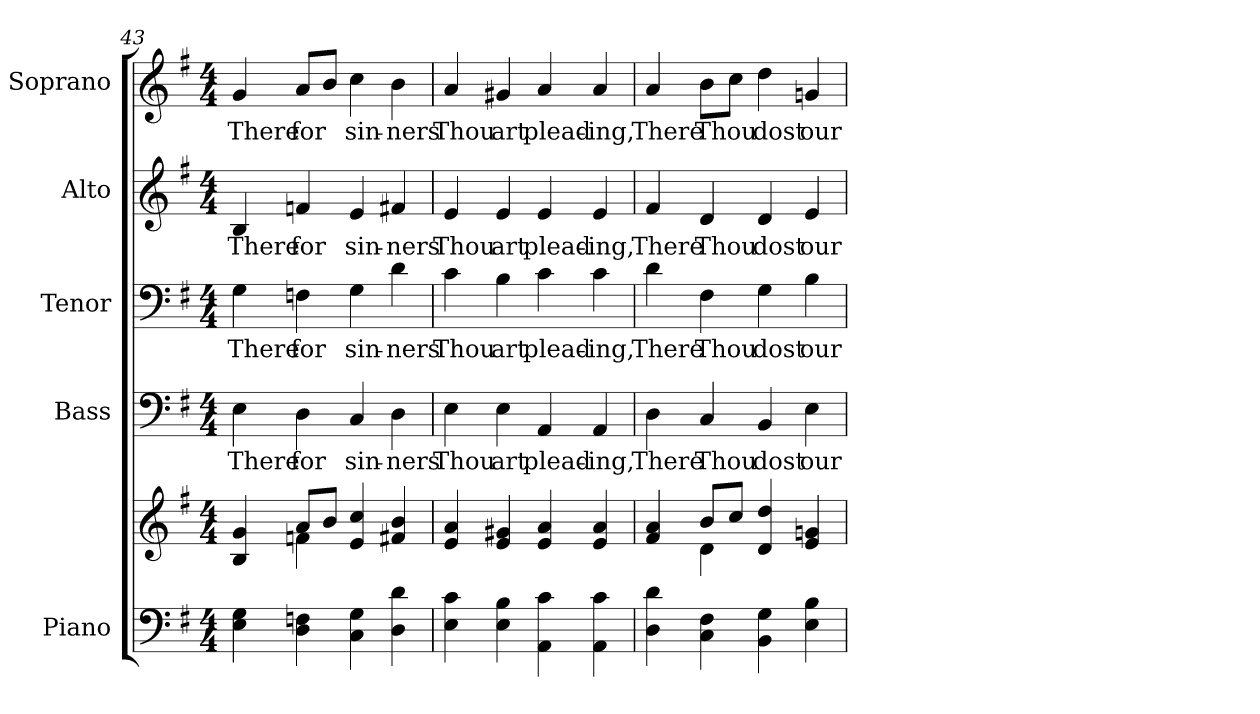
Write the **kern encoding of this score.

**kern	**kern	**kern	**text	**kern	**text	**kern	**text	**kern	**text
*part5	*part5	*part4	*part4	*part3	*part3	*part2	*part2	*part1	*part1
*staff6	*staff5	*staff4	*staff4	*staff3	*staff3	*staff2	*staff2	*staff1	*staff1
*I"Piano	*	*I"Bass	*	*I"Tenor	*	*I"Alto	*	*I"Soprano	*
*I'Pno.	*	*I'B.	*	*I'T.	*	*I'A.	*	*I'S.	*
!!LO:PB:g=z
*clefF4	*clefG2	*clefF4	*	*clefF4	*	*clefG2	*	*clefG2	*
*k[f#]	*k[f#]	*k[f#]	*	*k[f#]	*	*k[f#]	*	*k[f#]	*
*G:	*G:	*G:	*	*G:	*	*G:	*	*G:	*
*M4/4	*M4/4	*M4/4	*	*M4/4	*	*M4/4	*	*M4/4	*
=43	=43	=43	=43	=43	=43	=43	=43	=43	=43
*	*^	*	*	*	*	*	*	*	*
!	!	!	!	!LO:LY:b:color=#000000	!	!	!	!	!	!
!	!	!	!	!	!	!LO:LY:b:color=#000000	!	!	!	!
!	!	!	!	!	!	!	!	!LO:LY:b:color=#000000	!	!
!	!	!	!	!	!	!	!	!	!	!LO:LY:b:color=#000000
4Ei\ 4Gi	4Bi/ 4gi	4ryy	4Ei\	There	4Gi\	There	4Bi/	There	4gi/	There
!	!	!	!	!LO:LY:b:color=#000000	!	!	!	!	!	!
!	!	!	!	!	!	!LO:LY:b:color=#000000	!	!	!	!
!	!	!	!	!	!	!	!	!LO:LY:b:color=#000000	!	!
!	!	!	!	!	!	!	!	!	!	!LO:LY:b:color=#000000
4Di\ 4Fni	8ai/L	4fni\	4Di\	for	4Fni\	for	4fni/	for	8ai/L	for
.	8bi/J	.	.	.	.	.	.	.	8bi/J	.
!	!	!	!	!LO:LY:b:color=#000000	!	!	!	!	!	!
!	!	!	!	!	!	!LO:LY:b:color=#000000	!	!	!	!
!	!	!	!	!	!	!	!	!LO:LY:b:color=#000000	!	!
!	!	!	!	!	!	!	!	!	!	!LO:LY:b:color=#000000
4Ci\ 4Gi	4ei/ 4cci	2ryy	4Ci/	sin-	4Gi\	sin-	4ei/	sin-	4cci\	sin-
!	!	!	!	!LO:LY:b:color=#000000	!	!	!	!	!	!
!	!	!	!	!	!	!LO:LY:b:color=#000000	!	!	!	!
!	!	!	!	!	!	!	!	!LO:LY:b:color=#000000	!	!
!	!	!	!	!	!	!	!	!	!	!LO:LY:b:color=#000000
4Di\ 4di	4f#Xi/ 4bi	.	4Di\	-ners	4di\	-ners	4f#Xi/	-ners	4bi\	-ners
*	*v	*v	*	*	*	*	*	*	*	*
=44	=44	=44	=44	=44	=44	=44	=44	=44	=44
!	!	!	!LO:LY:b:color=#000000	!	!	!	!	!	!
!	!	!	!	!	!LO:LY:b:color=#000000	!	!	!	!
!	!	!	!	!	!	!	!LO:LY:b:color=#000000	!	!
!	!	!	!	!	!	!	!	!	!LO:LY:b:color=#000000
4Ei\ 4ci	4ei/ 4ai	4Ei\	Thou	4ci\	Thou	4ei/	Thou	4ai/	Thou
!	!	!	!LO:LY:b:color=#000000	!	!	!	!	!	!
!	!	!	!	!	!LO:LY:b:color=#000000	!	!	!	!
!	!	!	!	!	!	!	!LO:LY:b:color=#000000	!	!
!	!	!	!	!	!	!	!	!	!LO:LY:b:color=#000000
4Ei\ 4Bi	4ei/ 4g#Xi	4Ei\	art	4Bi\	art	4ei/	art	4g#Xi/	art
!	!	!	!LO:LY:b:color=#000000	!	!	!	!	!	!
!	!	!	!	!	!LO:LY:b:color=#000000	!	!	!	!
!	!	!	!	!	!	!	!LO:LY:b:color=#000000	!	!
!	!	!	!	!	!	!	!	!	!LO:LY:b:color=#000000
4AAi\ 4ci	4ei/ 4ai	4AAi/	plead-	4ci\	plead-	4ei/	plead-	4ai/	plead-
!	!	!	!LO:LY:b:color=#000000	!	!	!	!	!	!
!	!	!	!	!	!LO:LY:b:color=#000000	!	!	!	!
!	!	!	!	!	!	!	!LO:LY:b:color=#000000	!	!
!	!	!	!	!	!	!	!	!	!LO:LY:b:color=#000000
4AAi\ 4ci	4ei/ 4ai	4AAi/	-ing,	4ci\	-ing,	4ei/	-ing,	4ai/	-ing,
!!LO:PB:g=z
=45	=45	=45	=45	=45	=45	=45	=45	=45	=45
*	*^	*	*	*	*	*	*	*	*
!	!	!	!	!LO:LY:b:color=#000000	!	!	!	!	!	!
!	!	!	!	!	!	!LO:LY:b:color=#000000	!	!	!	!
!	!	!	!	!	!	!	!	!LO:LY:b:color=#000000	!	!
!	!	!	!	!	!	!	!	!	!	!LO:LY:b:color=#000000
4Di\ 4di	4f#i/ 4ai	4ryy	4Di\	There	4di\	There	4f#i/	There	4ai/	There
!	!	!	!	!LO:LY:b:color=#000000	!	!	!	!	!	!
!	!	!	!	!	!	!LO:LY:b:color=#000000	!	!	!	!
!	!	!	!	!	!	!	!	!LO:LY:b:color=#000000	!	!
!	!	!	!	!	!	!	!	!	!	!LO:LY:b:color=#000000
4Ci\ 4F#i	8bi/L	4di\	4Ci/	Thou	4F#i\	Thou	4di/	Thou	8bi\L	Thou
.	8cci/J	.	.	.	.	.	.	.	8cci\J	.
!	!	!	!	!LO:LY:b:color=#000000	!	!	!	!	!	!
!	!	!	!	!	!	!LO:LY:b:color=#000000	!	!	!	!
!	!	!	!	!	!	!	!	!LO:LY:b:color=#000000	!	!
!	!	!	!	!	!	!	!	!	!	!LO:LY:b:color=#000000
4BBi\ 4Gi	4di/ 4ddi	2ryy	4BBi/	dost	4Gi\	dost	4di/	dost	4ddi\	dost
!	!	!	!	!LO:LY:b:color=#000000	!	!	!	!	!	!
!	!	!	!	!	!	!LO:LY:b:color=#000000	!	!	!	!
!	!	!	!	!	!	!	!	!LO:LY:b:color=#000000	!	!
!	!	!	!	!	!	!	!	!	!	!LO:LY:b:color=#000000
4Ei\ 4Bi	4ei/ 4gni	.	4Ei\	our	4Bi\	our	4ei/	our	4gni/	our
*	*v	*v	*	*	*	*	*	*	*	*
=	=	=	=	=	=	=	=	=	=
*-	*-	*-	*-	*-	*-	*-	*-	*-	*-
